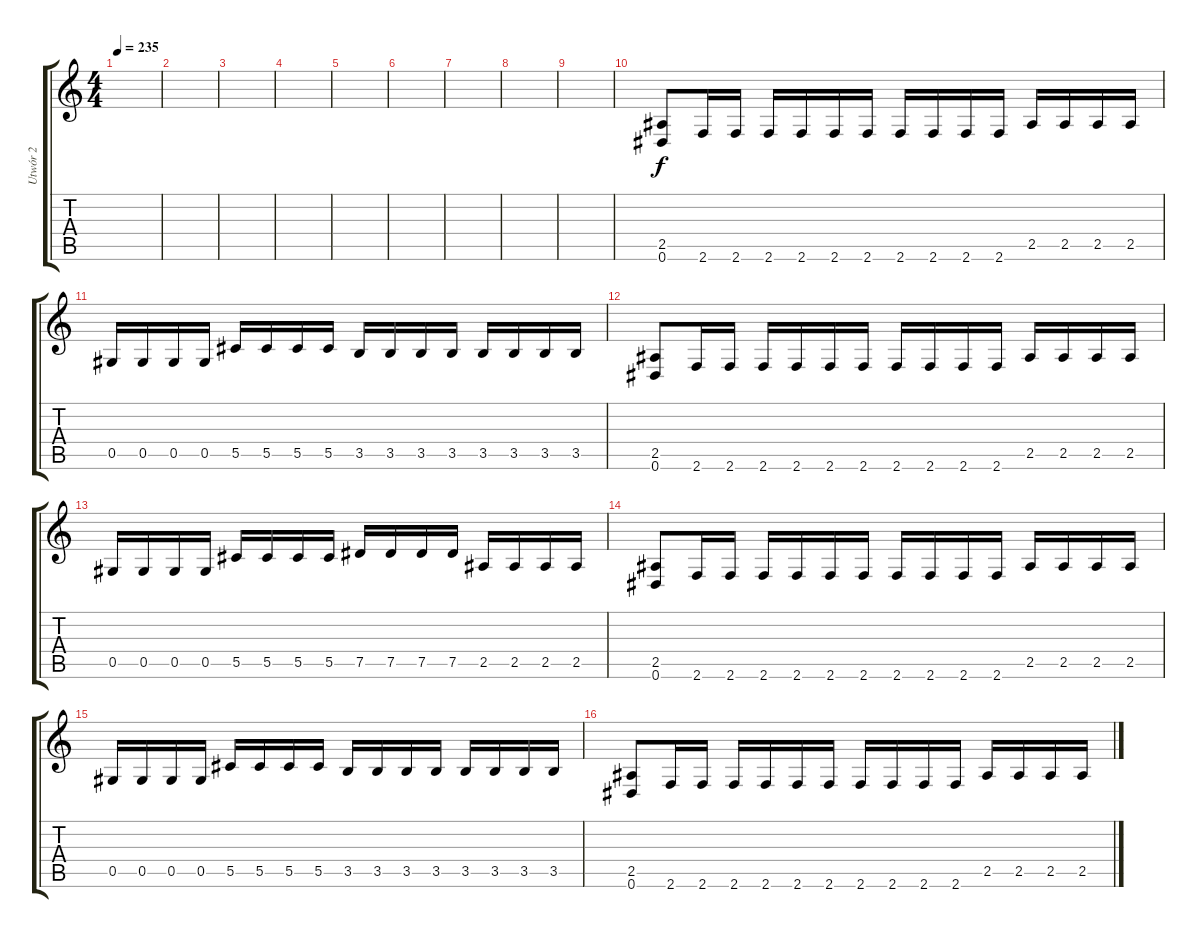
\track ("Utwór 2" "Utwór 2") {instrument distortionguitar}
\staff {score tabs}
\tuning (Eb4 Bb3 Gb3 Db3 Ab2 Eb2) {hide}
\ts (4 4)
\tempo 235
\clef g2
\ks c
|
|
|
|
|
|
|
|
|
(2.5 0.6).8 2.6.16 2.6.16 2.6.16 2.6.16 2.6.16 2.6.16 2.6.16 2.6.16 2.6.16 2.6.16 2.5.16 2.5.16 2.5.16 2.5.16 |
0.5.16 0.5.16 0.5.16 0.5.16 5.5.16 5.5.16 5.5.16 5.5.16 3.5.16 3.5.16 3.5.16 3.5.16 3.5.16 3.5.16 3.5.16 3.5.16 |
(2.5 0.6).8 2.6.16 2.6.16 2.6.16 2.6.16 2.6.16 2.6.16 2.6.16 2.6.16 2.6.16 2.6.16 2.5.16 2.5.16 2.5.16 2.5.16 |
0.5.16 0.5.16 0.5.16 0.5.16 5.5.16 5.5.16 5.5.16 5.5.16 7.5.16 7.5.16 7.5.16 7.5.16 2.5.16 2.5.16 2.5.16 2.5.16 |
(2.5 0.6).8 2.6.16 2.6.16 2.6.16 2.6.16 2.6.16 2.6.16 2.6.16 2.6.16 2.6.16 2.6.16 2.5.16 2.5.16 2.5.16 2.5.16 |
0.5.16 0.5.16 0.5.16 0.5.16 5.5.16 5.5.16 5.5.16 5.5.16 3.5.16 3.5.16 3.5.16 3.5.16 3.5.16 3.5.16 3.5.16 3.5.16 |
(2.5 0.6).8 2.6.16 2.6.16 2.6.16 2.6.16 2.6.16 2.6.16 2.6.16 2.6.16 2.6.16 2.6.16 2.5.16 2.5.16 2.5.16 2.5.16
